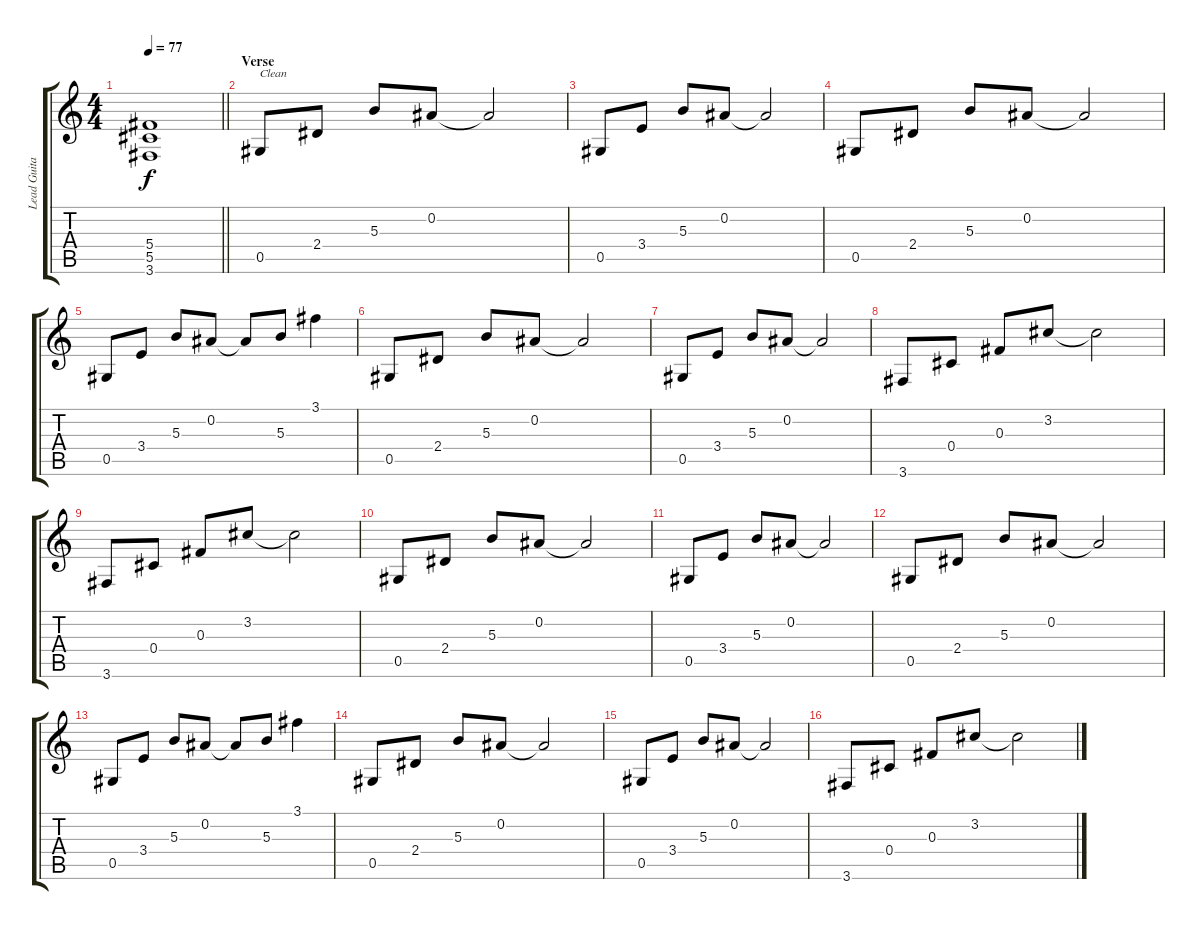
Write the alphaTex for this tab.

\track ("Lead Guitar" "Lead Guita") {instrument distortionguitar}
\staff {score tabs}
\tuning (Eb4 Bb3 Gb3 Db3 Ab2 Eb2) {hide}
\ts (4 4)
\tempo 77
\clef g2
\barLineRight lightlight
\ks c
(5.4{t} 5.5{t} 3.6{t}).1{dy f} |
\section ("" "Verse")
0.5.8{txt "Clean" volume 12 instrument electricguitarclean} 2.4.8 5.3.8 0.2.8 0.2{t}.2 |
0.5.8 3.4.8 5.3.8 0.2.8 0.2{t}.2 |
0.5.8 2.4.8 5.3.8 0.2.8 0.2{t}.2 |
0.5.8 3.4.8 5.3.8 0.2.8 0.2{t}.8 5.3.8 3.1.4 |
0.5.8 2.4.8 5.3.8 0.2.8 0.2{t}.2 |
0.5.8 3.4.8 5.3.8 0.2.8 0.2{t}.2 |
3.6.8 0.4.8 0.3.8 3.2.8 3.2{t}.2 |
3.6.8 0.4.8 0.3.8 3.2.8 3.2{t}.2 |
0.5.8 2.4.8 5.3.8 0.2.8 0.2{t}.2 |
0.5.8 3.4.8 5.3.8 0.2.8 0.2{t}.2 |
0.5.8 2.4.8 5.3.8 0.2.8 0.2{t}.2 |
0.5.8 3.4.8 5.3.8 0.2.8 0.2{t}.8 5.3.8 3.1.4 |
0.5.8 2.4.8 5.3.8 0.2.8 0.2{t}.2 |
0.5.8 3.4.8 5.3.8 0.2.8 0.2{t}.2 |
3.6.8 0.4.8 0.3.8 3.2.8 3.2{t}.2
